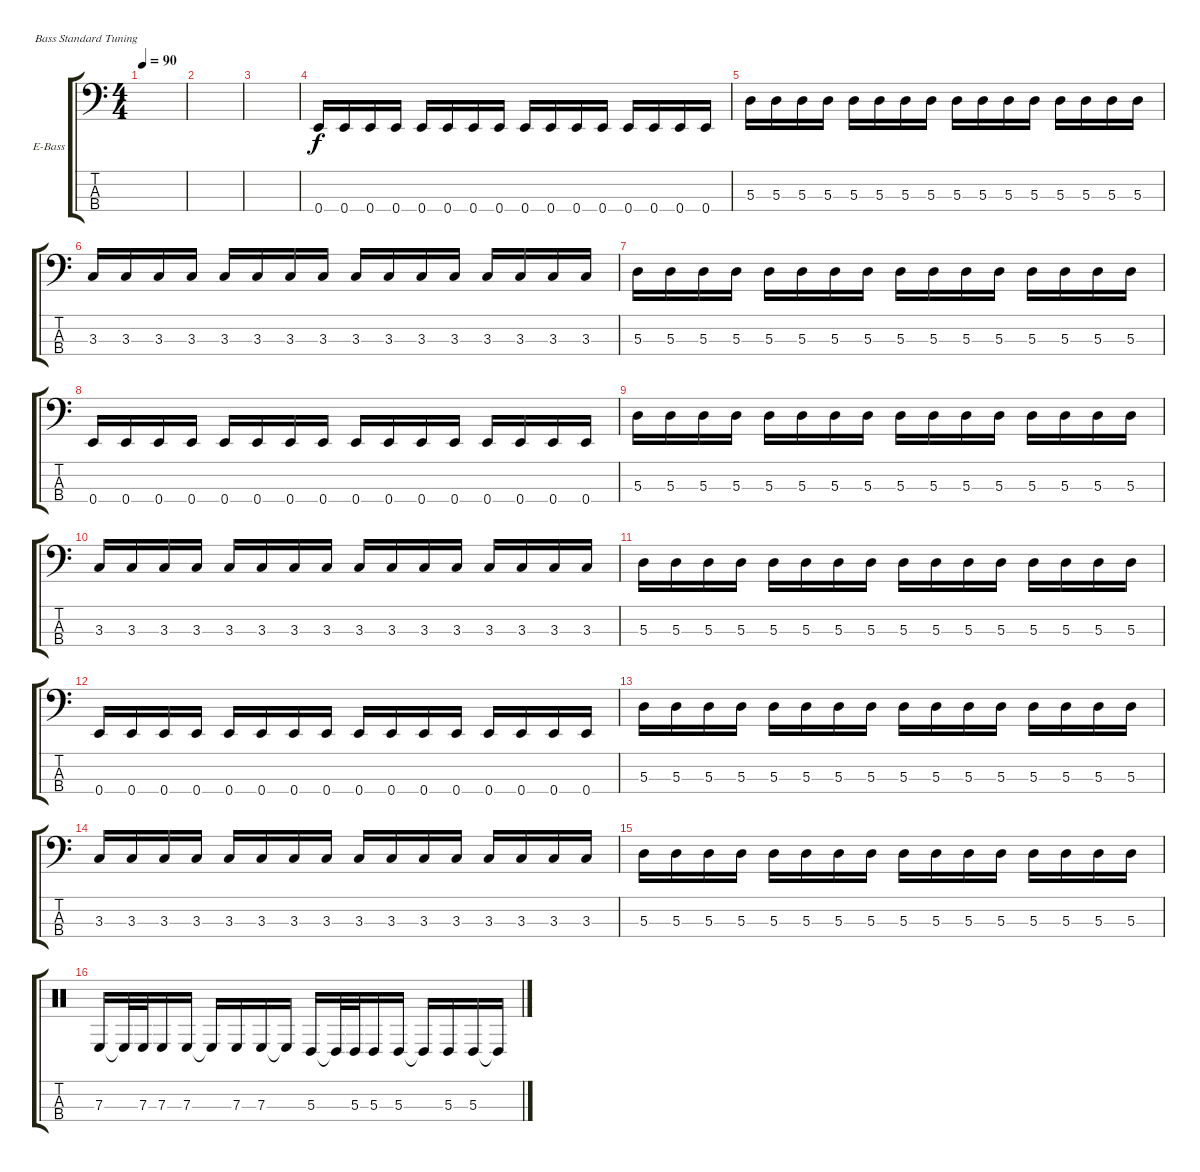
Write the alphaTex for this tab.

\defaultSystemsLayout 4
\bracketExtendMode groupsimilarinstruments
\firstSystemTrackNameOrientation horizontal
\otherSystemsTrackNameOrientation horizontal
\track ("Electric Bass" "E-Bass") {instrument electricbassfinger}
\staff {score tabs}
\tuning (G2 D2 A1 E1)
\ts (4 4)
\tempo 90
\clef f4
\ks c
|
|
|
\scale
0.485477 0.4.16 0.4.16 0.4.16 0.4.16 0.4.16 0.4.16 0.4.16 0.4.16 0.4.16 0.4.16 0.4.16 0.4.16 0.4.16 0.4.16 0.4.16 0.4.16 |
\scale
0.257261 5.3.16 5.3.16 5.3.16 5.3.16 5.3.16 5.3.16 5.3.16 5.3.16 5.3.16 5.3.16 5.3.16 5.3.16 5.3.16 5.3.16 5.3.16 5.3.16 |
\scale
0.257261 3.3.16 3.3.16 3.3.16 3.3.16 3.3.16 3.3.16 3.3.16 3.3.16 3.3.16 3.3.16 3.3.16 3.3.16 3.3.16 3.3.16 3.3.16 3.3.16 |
\scale
0.333333 5.3.16 5.3.16 5.3.16 5.3.16 5.3.16 5.3.16 5.3.16 5.3.16 5.3.16 5.3.16 5.3.16 5.3.16 5.3.16 5.3.16 5.3.16 5.3.16 |
\scale
0.333333 0.4.16 0.4.16 0.4.16 0.4.16 0.4.16 0.4.16 0.4.16 0.4.16 0.4.16 0.4.16 0.4.16 0.4.16 0.4.16 0.4.16 0.4.16 0.4.16 |
\scale
0.333333 5.3.16 5.3.16 5.3.16 5.3.16 5.3.16 5.3.16 5.3.16 5.3.16 5.3.16 5.3.16 5.3.16 5.3.16 5.3.16 5.3.16 5.3.16 5.3.16 |
3.3.16 3.3.16 3.3.16 3.3.16 3.3.16 3.3.16 3.3.16 3.3.16 3.3.16 3.3.16 3.3.16 3.3.16 3.3.16 3.3.16 3.3.16 3.3.16 |
5.3.16 5.3.16 5.3.16 5.3.16 5.3.16 5.3.16 5.3.16 5.3.16 5.3.16 5.3.16 5.3.16 5.3.16 5.3.16 5.3.16 5.3.16 5.3.16 |
0.4.16 0.4.16 0.4.16 0.4.16 0.4.16 0.4.16 0.4.16 0.4.16 0.4.16 0.4.16 0.4.16 0.4.16 0.4.16 0.4.16 0.4.16 0.4.16 |
5.3.16 5.3.16 5.3.16 5.3.16 5.3.16 5.3.16 5.3.16 5.3.16 5.3.16 5.3.16 5.3.16 5.3.16 5.3.16 5.3.16 5.3.16 5.3.16 |
3.3.16 3.3.16 3.3.16 3.3.16 3.3.16 3.3.16 3.3.16 3.3.16 3.3.16 3.3.16 3.3.16 3.3.16 3.3.16 3.3.16 3.3.16 3.3.16 |
5.3.16 5.3.16 5.3.16 5.3.16 5.3.16 5.3.16 5.3.16 5.3.16 5.3.16 5.3.16 5.3.16 5.3.16 5.3.16 5.3.16 5.3.16 5.3.16 |
\clef neutral
7.3.16 7.3{t}.32 7.3.32 7.3.16 7.3.16 7.3{t}.16 7.3.16 7.3.16 7.3{t}.16 5.3.16 5.3{t}.32 5.3.32 5.3.16 5.3.16 5.3{t}.16 5.3.16 5.3.16 5.3{t}.16
